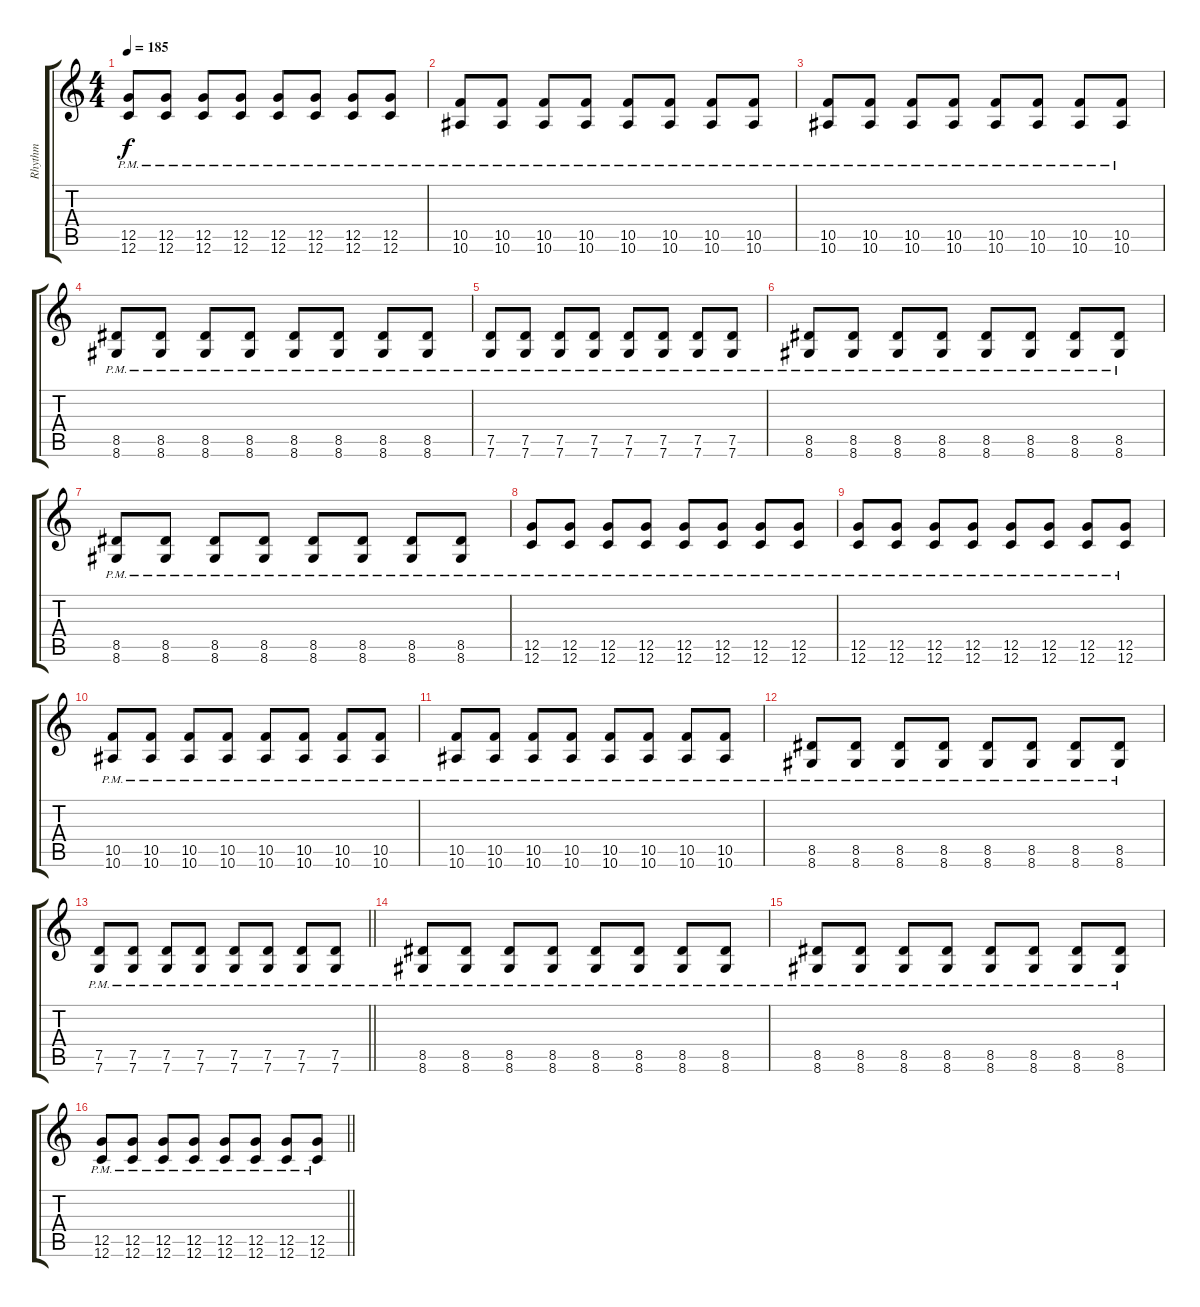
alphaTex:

\track ("Rhythm" "Rhythm") {instrument distortionguitar}
\staff {score tabs}
\tuning (D4 A3 F3 C3 G2 C2) {hide}
\ts (4 4)
\tempo 185
\clef g2
\ks c
(12.5{pm} 12.6{pm}).8{dy f} (12.5{pm} 12.6{pm}).8 (12.5{pm} 12.6{pm}).8 (12.5{pm} 12.6{pm}).8 (12.5{pm} 12.6{pm}).8 (12.5{pm} 12.6{pm}).8 (12.5{pm} 12.6{pm}).8 (12.5{pm} 12.6{pm}).8 |
(10.5{pm} 10.6{pm}).8 (10.5{pm} 10.6{pm}).8 (10.5{pm} 10.6{pm}).8 (10.5{pm} 10.6{pm}).8 (10.5{pm} 10.6{pm}).8 (10.5{pm} 10.6{pm}).8 (10.5{pm} 10.6{pm}).8 (10.5{pm} 10.6{pm}).8 |
(10.5{pm} 10.6{pm}).8 (10.5{pm} 10.6{pm}).8 (10.5{pm} 10.6{pm}).8 (10.5{pm} 10.6{pm}).8 (10.5{pm} 10.6{pm}).8 (10.5{pm} 10.6{pm}).8 (10.5{pm} 10.6{pm}).8 (10.5{pm} 10.6{pm}).8 |
(8.5{pm} 8.6{pm}).8 (8.5{pm} 8.6{pm}).8 (8.5{pm} 8.6{pm}).8 (8.5{pm} 8.6{pm}).8 (8.5{pm} 8.6{pm}).8 (8.5{pm} 8.6{pm}).8 (8.5{pm} 8.6{pm}).8 (8.5{pm} 8.6{pm}).8 |
(7.5{pm} 7.6{pm}).8 (7.5{pm} 7.6{pm}).8 (7.5{pm} 7.6{pm}).8 (7.5{pm} 7.6{pm}).8 (7.5{pm} 7.6{pm}).8 (7.5{pm} 7.6{pm}).8 (7.5{pm} 7.6{pm}).8 (7.5{pm} 7.6{pm}).8 |
(8.5{pm} 8.6{pm}).8 (8.5{pm} 8.6{pm}).8 (8.5{pm} 8.6{pm}).8 (8.5{pm} 8.6{pm}).8 (8.5{pm} 8.6{pm}).8 (8.5{pm} 8.6{pm}).8 (8.5{pm} 8.6{pm}).8 (8.5{pm} 8.6{pm}).8 |
(8.5{pm} 8.6{pm}).8 (8.5{pm} 8.6{pm}).8 (8.5{pm} 8.6{pm}).8 (8.5{pm} 8.6{pm}).8 (8.5{pm} 8.6{pm}).8 (8.5{pm} 8.6{pm}).8 (8.5{pm} 8.6{pm}).8 (8.5{pm} 8.6{pm}).8 |
(12.5{pm} 12.6{pm}).8 (12.5{pm} 12.6{pm}).8 (12.5{pm} 12.6{pm}).8 (12.5{pm} 12.6{pm}).8 (12.5{pm} 12.6{pm}).8 (12.5{pm} 12.6{pm}).8 (12.5{pm} 12.6{pm}).8 (12.5{pm} 12.6{pm}).8 |
(12.5{pm} 12.6{pm}).8 (12.5{pm} 12.6{pm}).8 (12.5{pm} 12.6{pm}).8 (12.5{pm} 12.6{pm}).8 (12.5{pm} 12.6{pm}).8 (12.5{pm} 12.6{pm}).8 (12.5{pm} 12.6{pm}).8 (12.5{pm} 12.6{pm}).8 |
(10.5{pm} 10.6{pm}).8 (10.5{pm} 10.6{pm}).8 (10.5{pm} 10.6{pm}).8 (10.5{pm} 10.6{pm}).8 (10.5{pm} 10.6{pm}).8 (10.5{pm} 10.6{pm}).8 (10.5{pm} 10.6{pm}).8 (10.5{pm} 10.6{pm}).8 |
(10.5{pm} 10.6{pm}).8 (10.5{pm} 10.6{pm}).8 (10.5{pm} 10.6{pm}).8 (10.5{pm} 10.6{pm}).8 (10.5{pm} 10.6{pm}).8 (10.5{pm} 10.6{pm}).8 (10.5{pm} 10.6{pm}).8 (10.5{pm} 10.6{pm}).8 |
(8.5{pm} 8.6{pm}).8 (8.5{pm} 8.6{pm}).8 (8.5{pm} 8.6{pm}).8 (8.5{pm} 8.6{pm}).8 (8.5{pm} 8.6{pm}).8 (8.5{pm} 8.6{pm}).8 (8.5{pm} 8.6{pm}).8 (8.5{pm} 8.6{pm}).8 |
\barLineRight lightlight
(7.5{pm} 7.6{pm}).8 (7.5{pm} 7.6{pm}).8 (7.5{pm} 7.6{pm}).8 (7.5{pm} 7.6{pm}).8 (7.5{pm} 7.6{pm}).8 (7.5{pm} 7.6{pm}).8 (7.5{pm} 7.6{pm}).8 (7.5{pm} 7.6{pm}).8 |
(8.5{pm} 8.6{pm}).8 (8.5{pm} 8.6{pm}).8 (8.5{pm} 8.6{pm}).8 (8.5{pm} 8.6{pm}).8 (8.5{pm} 8.6{pm}).8 (8.5{pm} 8.6{pm}).8 (8.5{pm} 8.6{pm}).8 (8.5{pm} 8.6{pm}).8 |
(8.5{pm} 8.6{pm}).8 (8.5{pm} 8.6{pm}).8 (8.5{pm} 8.6{pm}).8 (8.5{pm} 8.6{pm}).8 (8.5{pm} 8.6{pm}).8 (8.5{pm} 8.6{pm}).8 (8.5{pm} 8.6{pm}).8 (8.5{pm} 8.6{pm}).8 |
\barLineRight lightlight
(12.5{pm} 12.6{pm}).8 (12.5{pm} 12.6{pm}).8 (12.5{pm} 12.6{pm}).8 (12.5{pm} 12.6{pm}).8 (12.5{pm} 12.6{pm}).8 (12.5{pm} 12.6{pm}).8 (12.5{pm} 12.6{pm}).8 (12.5{pm} 12.6{pm}).8
